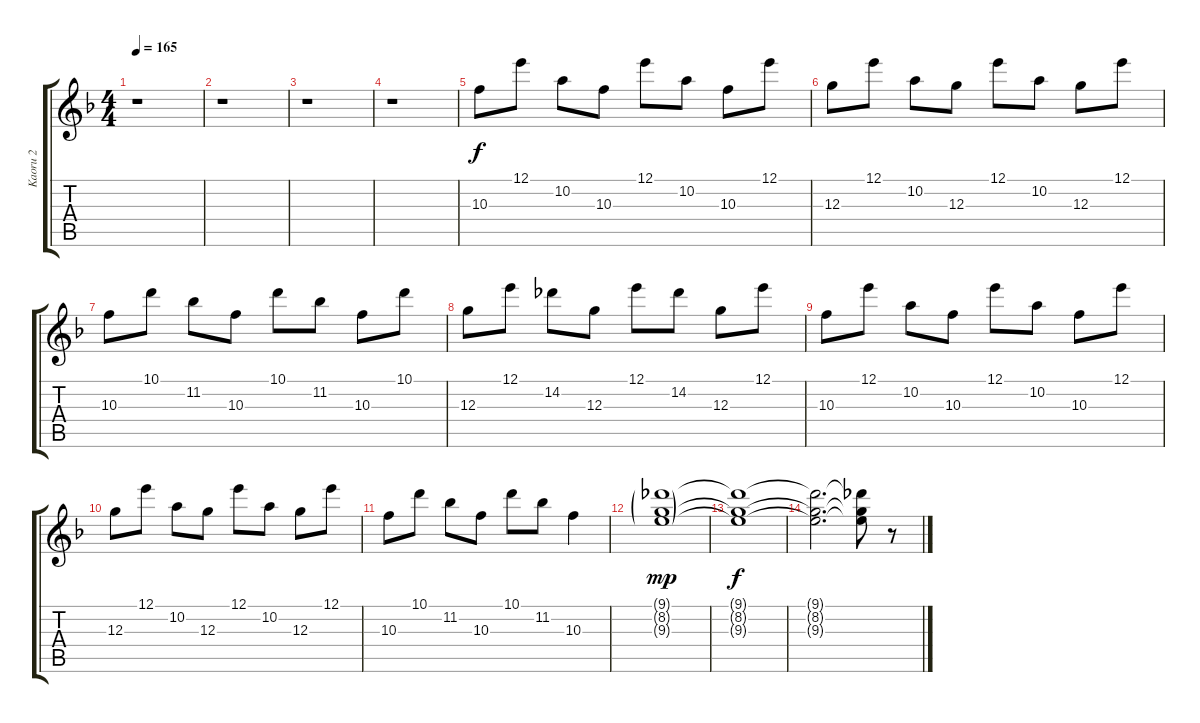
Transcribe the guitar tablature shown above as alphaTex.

\track ("Kaoru 2" "Kaoru 2") {instrument overdrivenguitar}
\staff {score tabs}
\tuning (E4 B3 G3 D3 A2 E2) {hide}
\ts (4 4)
\tempo 165
\clef g2
\ks dminor
r.1{dy f} |
r.1 |
r.1 |
r.1 |
10.3.8 12.1.8 10.2.8 10.3.8 12.1.8 10.2.8 10.3.8 12.1.8 |
12.3.8 12.1.8 10.2.8 12.3.8 12.1.8 10.2.8 12.3.8 12.1.8 |
10.3.8 10.1.8 11.2.8 10.3.8 10.1.8 11.2.8 10.3.8 10.1.8 |
12.3.8 12.1.8 14.2.8 12.3.8 12.1.8 14.2.8 12.3.8 12.1.8 |
10.3.8 12.1.8 10.2.8 10.3.8 12.1.8 10.2.8 10.3.8 12.1.8 |
12.3.8 12.1.8 10.2.8 12.3.8 12.1.8 10.2.8 12.3.8 12.1.8 |
10.3.8 10.1.8 11.2.8 10.3.8 10.1.8 11.2.8 10.3.4 |
(9.1{g} 8.2{g} 9.3{g}).1{dy mp} |
(9.1{t} 8.2{t} 9.3{t}).1{dy f} |
(9.1{t} 8.2{t} 9.3{t}).2{d} (9.1{t} 8.2{t} 9.3{t}).8 r.8
